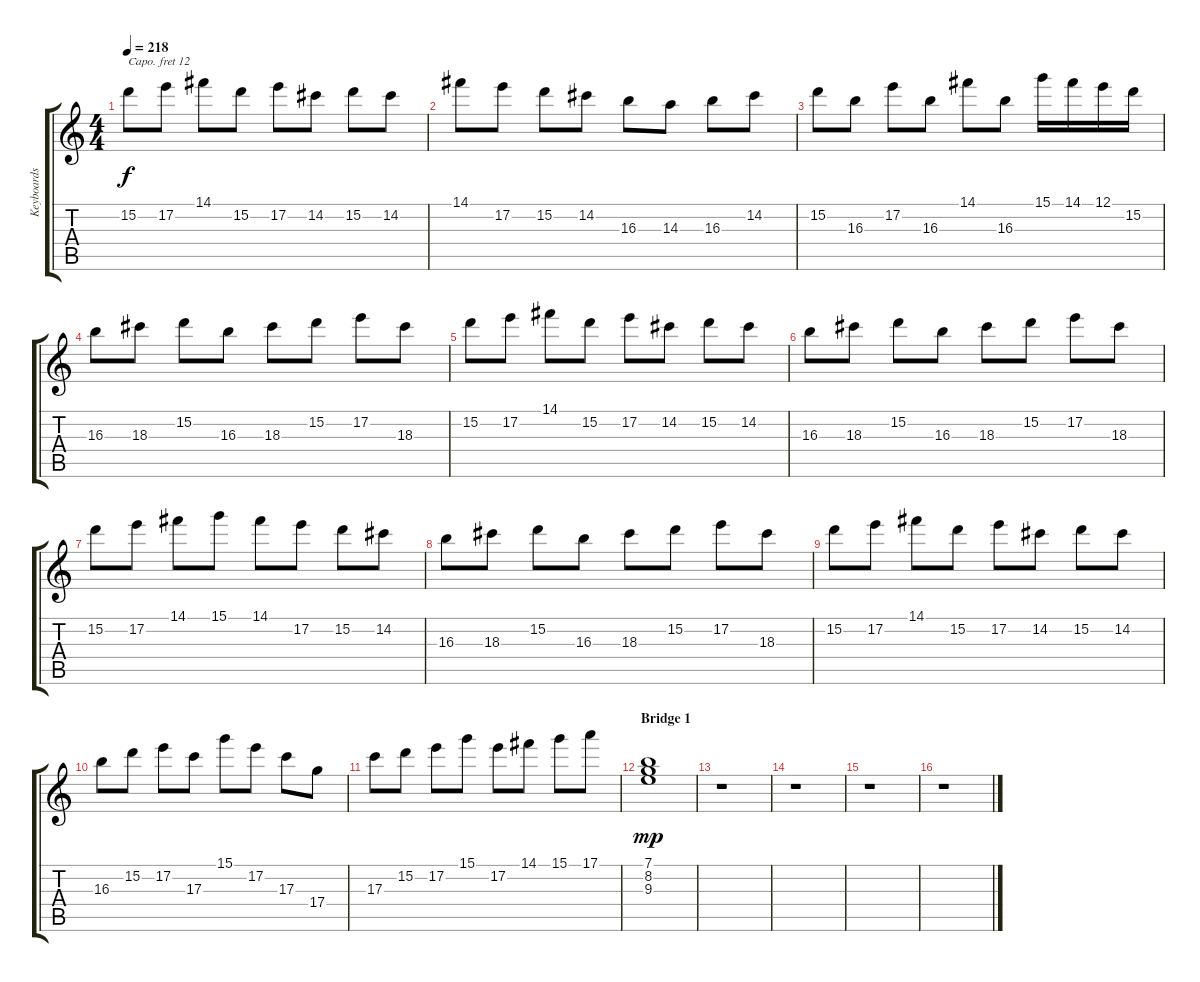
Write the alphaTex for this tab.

\track ("Keyboards 5" "Keyboards ") {instrument churchorgan}
\staff {score tabs}
\capo 12
\tuning (E4 B3 G3 D3 A2 E2) {hide}
\ts (4 4)
\tempo 218
\clef g2
\ks c
15.2.8{dy f} 17.2.8 14.1.8 15.2.8 17.2.8 14.2.8 15.2.8 14.2.8 |
14.1.8 17.2.8 15.2.8 14.2.8 16.3.8 14.3.8 16.3.8 14.2.8 |
15.2.8 16.3.8 17.2.8 16.3.8 14.1.8 16.3.8 15.1.16 14.1.16 12.1.16 15.2.16 |
16.3.8 18.3.8 15.2.8 16.3.8 18.3.8 15.2.8 17.2.8 18.3.8 |
15.2.8 17.2.8 14.1.8 15.2.8 17.2.8 14.2.8 15.2.8 14.2.8 |
16.3.8 18.3.8 15.2.8 16.3.8 18.3.8 15.2.8 17.2.8 18.3.8 |
15.2.8 17.2.8 14.1.8 15.1.8 14.1.8 17.2.8 15.2.8 14.2.8 |
16.3.8 18.3.8 15.2.8 16.3.8 18.3.8 15.2.8 17.2.8 18.3.8 |
15.2.8 17.2.8 14.1.8 15.2.8 17.2.8 14.2.8 15.2.8 14.2.8 |
16.3.8 15.2.8 17.2.8 17.3.8 15.1.8 17.2.8 17.3.8 17.4.8 |
17.3.8 15.2.8 17.2.8 15.1.8 17.2.8 14.1.8 15.1.8 17.1.8 |
\section ("" "Bridge 1")
(7.1 8.2 9.3).1{dy mp} |
r.1 |
r.1 |
r.1 |
r.1
